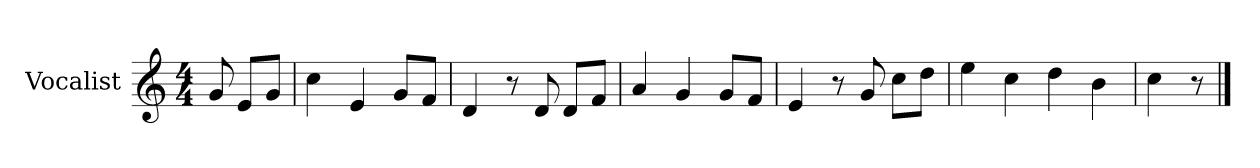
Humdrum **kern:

**kern
*part1
*staff1
*I"Vocalist
*k[]
*C:
*M4/4
=
8g
8eL
8gJ
=1
4cc
4e
8gL
8fJ
=2
4d
8r
8d
8dL
8fJ
=3
4a
4g
8gL
8fJ
=4
4e
8r
8g
8ccL
8ddJ
=5
4ee
4cc
4dd
4b
=6
4cc
8r
==
*-
